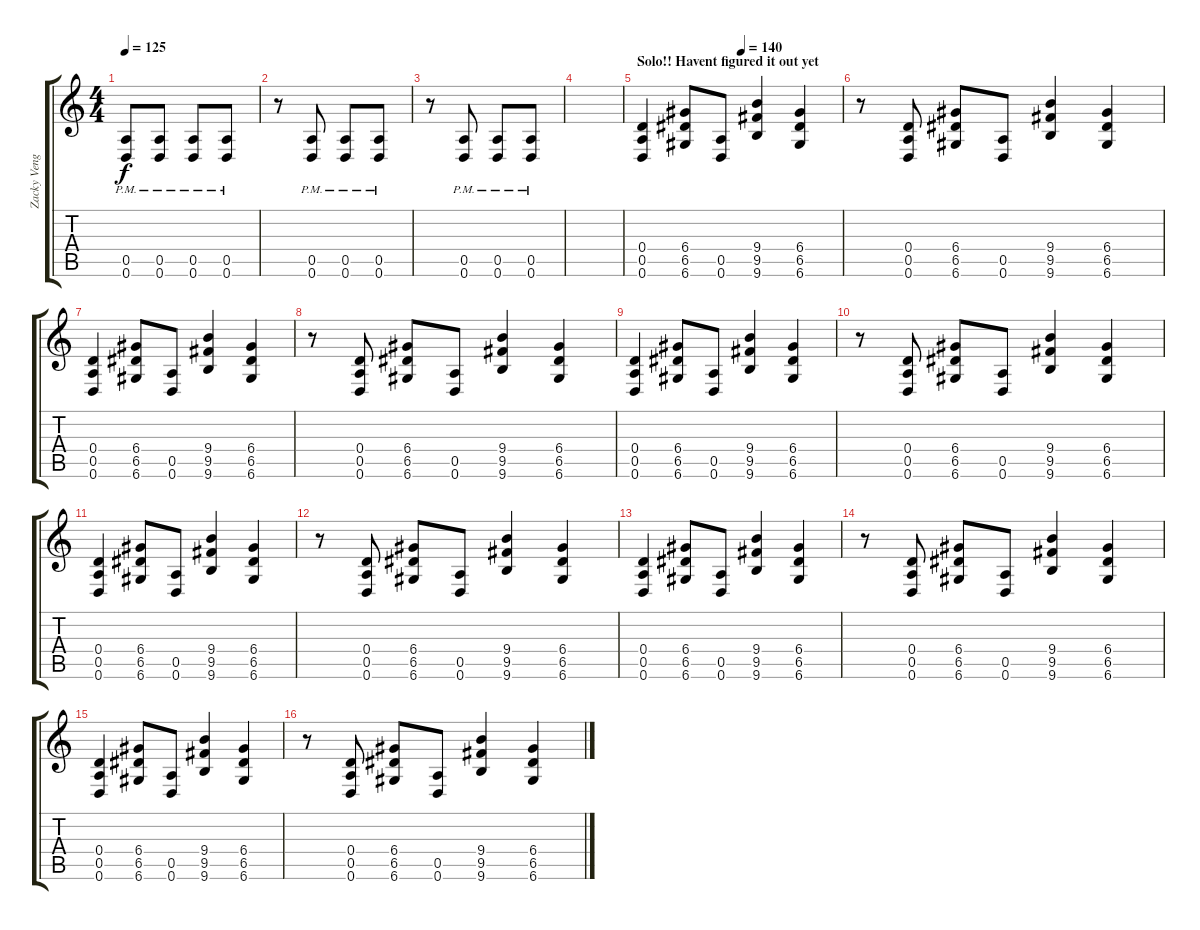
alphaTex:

\track ("Zacky Vengeance" "Zacky Veng") {instrument distortionguitar}
\staff {score tabs}
\tuning (E4 B3 G3 D3 A2 D2) {hide}
\ts (4 4)
\tempo 125
\clef g2
\ks c
(0.5{pm} 0.6{pm}).8{dy f} (0.5{pm} 0.6{pm}).8 (0.5{pm} 0.6{pm}).8 (0.5{pm} 0.6{pm}).8 |
r.8 (0.5{pm} 0.6{pm}).8 (0.5{pm} 0.6{pm}).8 (0.5{pm} 0.6{pm}).8 |
r.8 (0.5{pm} 0.6{pm}).8 (0.5{pm} 0.6{pm}).8 (0.5{pm} 0.6{pm}).8 |
|
\section ("" "Solo!! Havent figured it out yet")
\tempo (140 0.5)
(0.4 0.5 0.6).4 (6.4 6.5 6.6).8 (0.5 0.6).8 (9.4 9.5 9.6).4 (6.4 6.5 6.6).4 |
r.8 (0.4 0.5 0.6).8 (6.4 6.5 6.6).8 (0.5 0.6).8 (9.4 9.5 9.6).4 (6.4 6.5 6.6).4 |
(0.4 0.5 0.6).4 (6.4 6.5 6.6).8 (0.5 0.6).8 (9.4 9.5 9.6).4 (6.4 6.5 6.6).4 |
r.8 (0.4 0.5 0.6).8 (6.4 6.5 6.6).8 (0.5 0.6).8 (9.4 9.5 9.6).4 (6.4 6.5 6.6).4 |
(0.4 0.5 0.6).4 (6.4 6.5 6.6).8 (0.5 0.6).8 (9.4 9.5 9.6).4 (6.4 6.5 6.6).4 |
r.8 (0.4 0.5 0.6).8 (6.4 6.5 6.6).8 (0.5 0.6).8 (9.4 9.5 9.6).4 (6.4 6.5 6.6).4 |
(0.4 0.5 0.6).4 (6.4 6.5 6.6).8 (0.5 0.6).8 (9.4 9.5 9.6).4 (6.4 6.5 6.6).4 |
r.8 (0.4 0.5 0.6).8 (6.4 6.5 6.6).8 (0.5 0.6).8 (9.4 9.5 9.6).4 (6.4 6.5 6.6).4 |
(0.4 0.5 0.6).4 (6.4 6.5 6.6).8 (0.5 0.6).8 (9.4 9.5 9.6).4 (6.4 6.5 6.6).4 |
r.8 (0.4 0.5 0.6).8 (6.4 6.5 6.6).8 (0.5 0.6).8 (9.4 9.5 9.6).4 (6.4 6.5 6.6).4 |
(0.4 0.5 0.6).4 (6.4 6.5 6.6).8 (0.5 0.6).8 (9.4 9.5 9.6).4 (6.4 6.5 6.6).4 |
r.8 (0.4 0.5 0.6).8 (6.4 6.5 6.6).8 (0.5 0.6).8 (9.4 9.5 9.6).4 (6.4 6.5 6.6).4
